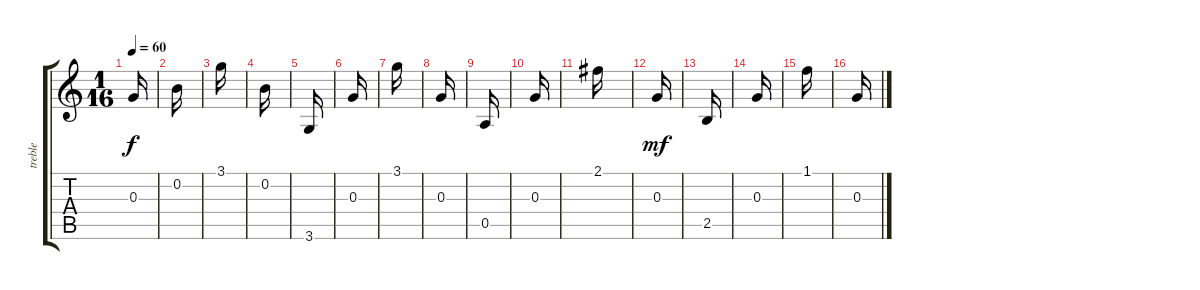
\track ("treble              " "treble    ") {instrument acousticguitarnylon}
\staff {score tabs}
\tuning (E4 B3 G3 D3 A2 E2) {hide}
\ts (1 16)
\tempo 60
\clef g2
\ks c
0.3.16{dy f} |
0.2.16 |
3.1.16 |
0.2.16 |
3.6.16 |
0.3.16 |
3.1.16 |
0.3.16 |
0.5.16 |
0.3.16 |
2.1.16 |
0.3.16{dy mf} |
2.5.16 |
0.3.16 |
1.1.16 |
0.3.16
